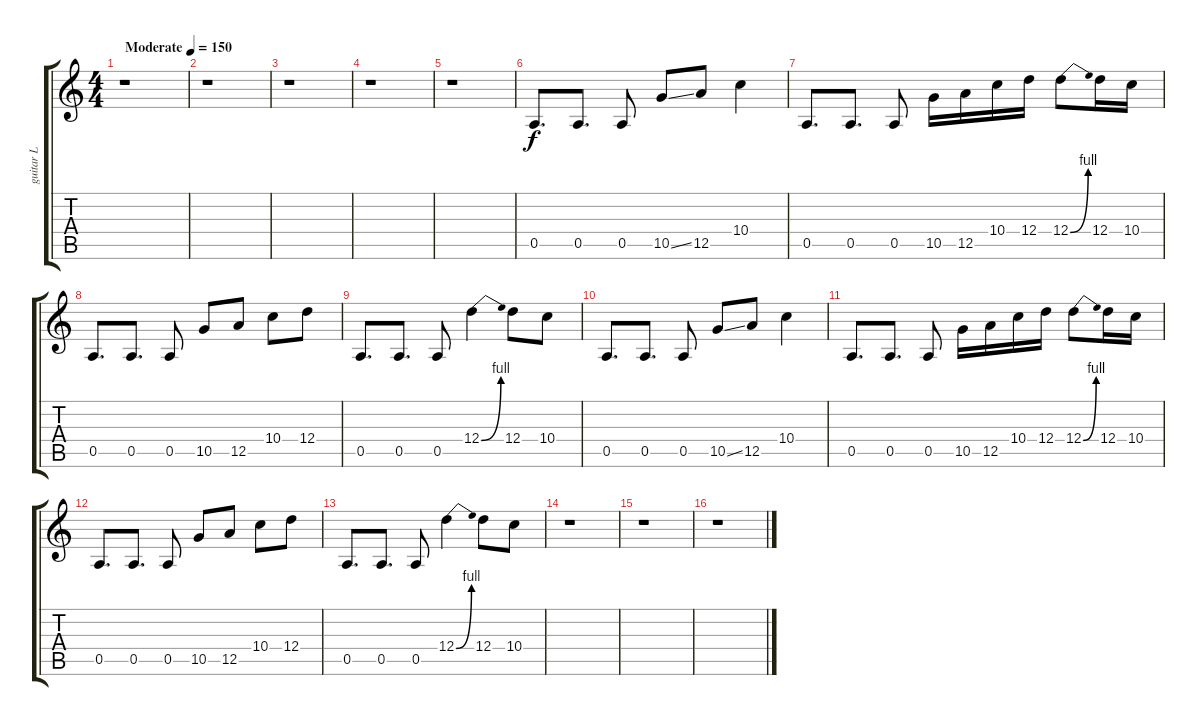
\track ("guitar L" "guitar L") {instrument distortionguitar}
\staff {score tabs}
\tuning (E4 B3 G3 D3 A2 E2) {hide}
\ts (4 4)
\tempo (150 "Moderate")
\clef g2
\ks c
r.1{dy f instrument distortionguitar} |
r.1 |
r.1 |
r.1 |
r.1 |
0.5.8{d} 0.5.8{d} 0.5.8 10.5{ss}.8 12.5.8 10.4.4 |
0.5.8{d} 0.5.8{d} 0.5.8 10.5.16 12.5.16 10.4.16 12.4.16 12.4{be (bend 0 0 60 4)}.8 12.4.16 10.4.16 |
0.5.8{d} 0.5.8{d} 0.5.8 10.5.8 12.5.8 10.4.8 12.4.8 |
0.5.8{d} 0.5.8{d} 0.5.8 12.4{be (bend 0 0 60 4)}.4 12.4.8 10.4.8 |
0.5.8{d} 0.5.8{d} 0.5.8 10.5{ss}.8 12.5.8 10.4.4 |
0.5.8{d} 0.5.8{d} 0.5.8 10.5.16 12.5.16 10.4.16 12.4.16 12.4{be (bend 0 0 60 4)}.8 12.4.16 10.4.16 |
0.5.8{d} 0.5.8{d} 0.5.8 10.5.8 12.5.8 10.4.8 12.4.8 |
0.5.8{d} 0.5.8{d} 0.5.8 12.4{be (bend 0 0 60 4)}.4 12.4.8 10.4.8 |
r.1 |
r.1 |
r.1
